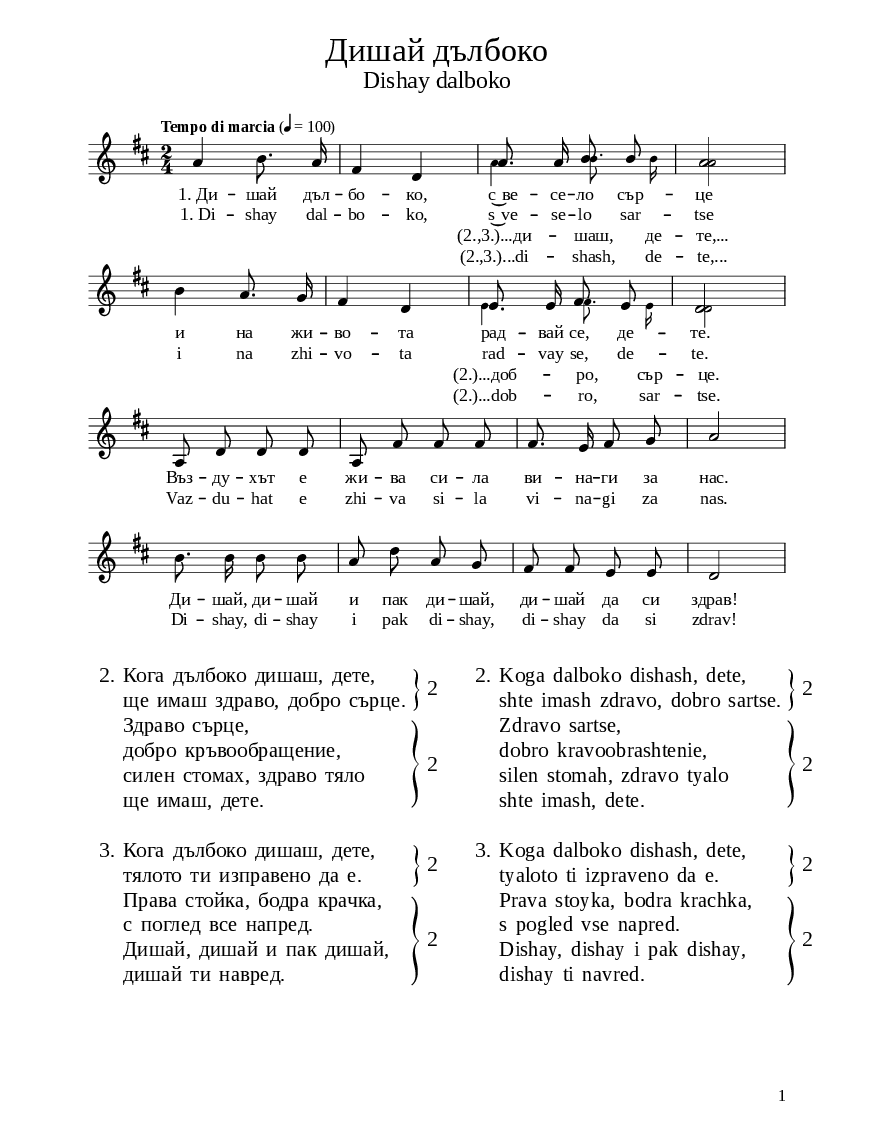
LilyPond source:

\version "2.24.0"

\include "include/globals.ily"

"rightBraces063" = \markup {
  \column {
    % repeat braces
    \translate #'(0 . -0.7 )
    \right-brace #20

    \translate #'(0 . -3.9 )
    \right-brace #42

    \translate #'(0 . -5.6 )
    \right-brace #20

    \translate #'(0 . -5.2 )
    \right-brace #43
  }
  \column {
    % repeat numbers
    \translate #'(0 . -1.2 )
    2

    \translate #'(0 . -4.5 )
    2

    \translate #'(0 . -9.7 )
    2

    \translate #'(0 . -7.2 )
    2
  }
}

\bookpart {
  \include "include/bookpart-paper.ily"
  \score {
    \include "include/score-layout.ily"

    <<
      \new Voice = "mainVoice" \absolute  {
        \clef treble
        \key d \major
        \time 2/4
        \tempoFunc "Tempo di marcia" 4 "100"
        \autoBeamOff

        \repeat volta 1 {
          a'4 b'8. a'16 | fis'4 d' | \noBreak

          <<
            % now temporary add a second voice
            {
              \voiceTwo % this voice is in the same context as parent
              \stemUp a'8. a'16 b'8 b' | a'2 \stemNeutral
            }
            \new Voice = "tempVoice1" {
              % this is a new voice context
              \voiceOne \autoBeamOff
              \stemDown \tiny a'4 b'8. b'16 |
              \once \override NoteColumn.force-hshift = #1.2
              a'2 \stemNeutral
            }
          >>
          \oneVoice
          | \break

          b'4 a'8. g'16 | fis'4 d' | \noBreak

          <<
            % now temporary add a new voice
            {
              \voiceTwo % this voice is in the same context as parent
              \stemUp e'8. e'16 fis'8 e' | d'2 \stemNeutral
            }
            \new Voice = "tempVoice2" {
              % this is a new voice context
              \voiceOne \autoBeamOff
              \stemDown \tiny e'4 fis'8. e'16 |
              \once \override NoteColumn.force-hshift = #1.2
              d'2 \stemNeutral
            }
          >>
          \oneVoice
          | \break
        }
        \repeat volta 1 {
          a8 d' d' d' | a8 fis' fis' fis' | fis'8. e'16 fis'8 g' |  a'2 \break |
          b'8. b'16 b'8 b' | a'8 d'' a' g' |  fis'8 fis'8 e'8 e'8|  d'2 \break |
        }
      }

      \new Lyrics \lyricsto "mainVoice" {
        "1. Ди" -- шай дъл -- бо -- ко, с~ве -- се -- ло сър -- це
        и на жи -- во -- та рад -- вай се, де -- те.
        Въз -- ду -- хът е жи -- ва си -- ла ви -- на -- ги за нас.
        Ди -- шай, ди -- шай и пак ди -- шай, ди -- шай да си здрав!
      }
      \new Lyrics \lyricsto "mainVoice" {
        "1. Di" -- shay dal -- bo -- ko, s~ve -- se -- lo sar -- tse
        i na zhi -- vo -- ta rad -- vay se, de -- te.
        Vaz -- du -- hat e zhi -- va si -- la vi -- na -- gi za nas.
        Di -- shay, di -- shay i pak di -- shay, di -- shay da si zdrav!
      }

      \new Lyrics \lyricsto "tempVoice1" {
        "(2.,3.)...ди" -- шаш, де -- те,...
      }
      \new Lyrics \lyricsto "tempVoice1" {
        "(2.,3.)...di" -- shash, de -- te,...
      }

      \new Lyrics \lyricsto "tempVoice2" {
        "(2.)...доб" -- ро, сър -- це.
      }
      \new Lyrics \lyricsto "tempVoice2" {
        "(2.)...dob" -- ro, sar -- tse.
      }
    >>

    \header {
      title = \titleFunc "Дишай дълбоко" "Dishay dalboko" 
    }

    \midi{}

  } % score



  \markup \fontsize #bgCoupletFontSize {
    \hspace #1
    \override #`(baseline-skip . ,bgCoupletBaselineSkip)
    \column {

      \line {   2.  Кога дълбоко дишаш, дете,}

      \line {   "   "ще имаш здраво, добро сърце.}

      \line {   "   "Здраво сърце, }

      \line {   "   "добро кръвообращение,}

      \line {   "   "силен стомах, здраво тяло}

      \line {   "   "ще имаш, дете.}

      \line {   "   "}

      \line {   3. Кога дълбоко дишаш, дете,}

      \line {   "   "тялото ти изправено да е.}

      \line {   "   "Права стойка, бодра крачка,}

      \line {   "   "с поглед все напред.}

      \line {   "   "Дишай, дишай и пак дишай, }

      \line {   "   "дишай ти навред. }
    }
    \"rightBraces063"
    \hspace #3
    \override #`(baseline-skip . ,bgCoupletBaselineSkip)
    \column {

      \line {   2.  Koga dalboko dishash, dete,}

      \line {   "   "shte imash zdravo, dobro sartse.}

      \line {   "   "Zdravo sartse, }

      \line {   "   "dobro kravoobrashtenie,}

      \line {   "   "silen stomah, zdravo tyalo}

      \line {   "   "shte imash, dete.}

      \line {   "   "}

      \line {   3. Koga dalboko dishash, dete,}


      \line {   "   "tyaloto ti izpraveno da e.}

      \line {   "   "Prava stoyka, bodra krachka,}

      \line {   "   "s pogled vse napred.}

      \line {   "   "Dishay, dishay i pak dishay, }

      \line {   "   "dishay ti navred. }
    } %column
    \"rightBraces063"
  } % markup

  \pageBreak

  % include foreign translation(s) of the song
  \version "2.24.0"

\markup \fill-line { \fontsize #deTitleFontSize "Atme tief" }
\markup \null
\markup \null
\markup \fontsize #deCoupletFontSize {
  \hspace #10
  \override #`(baseline-skip . ,deCoupletBaselineSkip)

  \column {

\line { 1. Atme tief mit fröhlichem Herzen,}

\line { "   "und erfreue dich, Kind, am Leben.}

\line { "   "Die Luft ist für uns immer eine lebendige Kraft}

\line { "   "atme, atme und atme wieder,}

\line { "   "atme, auf dass du gesund bleibst!}
 \line { " " }
\line { 2. Wenn du, Kind, tief atmest,}

\line { "   "dann wirst du ein gesundes, gutes Herz haben.}

\line { "   "Ein gesundes Herz, einen guten Kreislauf,}

\line { "   "einen starken Magen, einen starken Körper}

\line { "   "wirst du, Kind, haben.}
 \line { " " }
\line { 3. Wenn du, Kind, tief atmest,}

\line { "   "soll dein Körper aufgerichtet sein!}

\line { "   "Aufrechte Haltung, ein munterer Schritt,}

\line { "   "mit einem Blick immer aufwärts.}

\line { "   "Atme, atme und atme wieder,}

\line { "   "atme du überall.}


           }
       
    }    


} % bookpart
